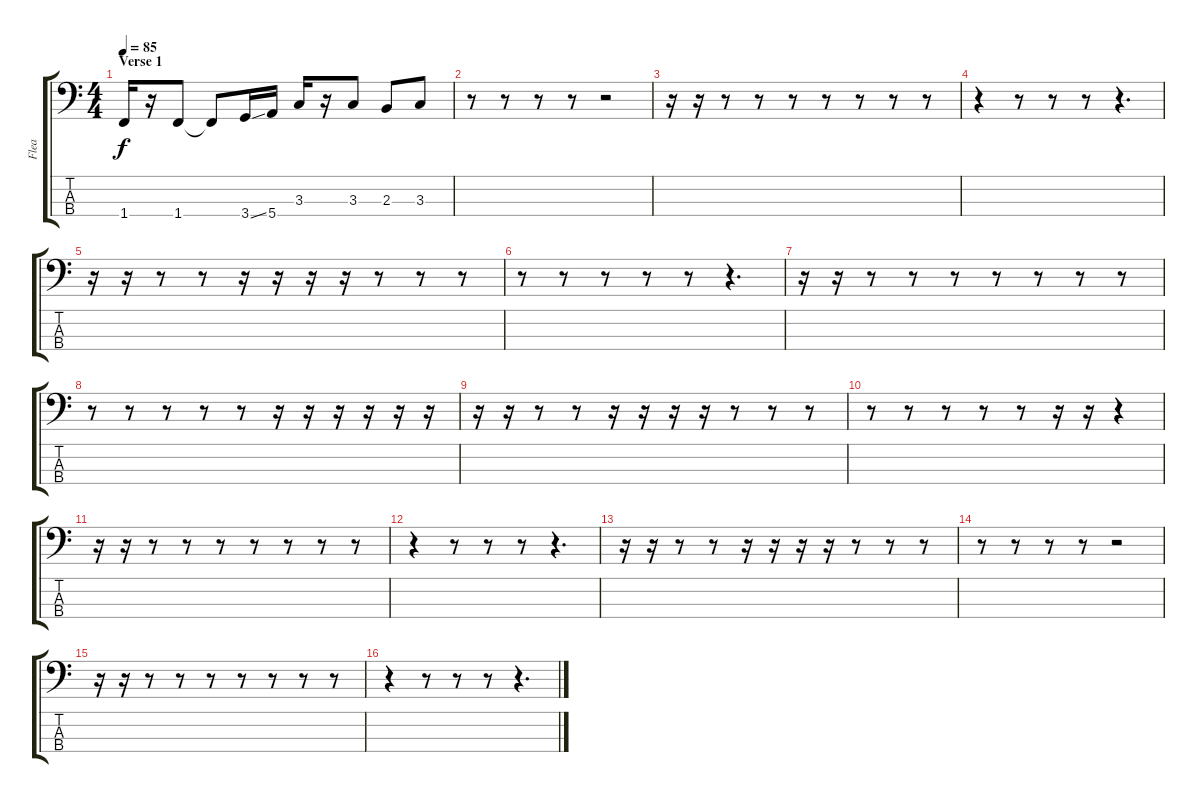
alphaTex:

\track ("Flea" "Flea") {instrument electricbassfinger}
\staff {score tabs}
\tuning (G2 D2 A1 E1) {hide}
\ts (4 4)
\section ("" "Verse 1")
\tempo 85
\clef f4
\ks c
1.4.16{dy f} r.16 1.4.8 1.4{t}.8 3.4{ss}.16 5.4.16 3.3.16 r.16 3.3.8 2.3.8 3.3.8 |
r.8 r.8 r.8 r.8 r.2 |
r.16 r.16 r.8 r.8 r.8 r.8 r.8 r.8 r.8 |
r.4 r.8 r.8 r.8 r.4{d} |
r.16 r.16 r.8 r.8 r.16 r.16 r.16 r.16 r.8 r.8 r.8 |
r.8 r.8 r.8 r.8 r.8 r.4{d} |
r.16 r.16 r.8 r.8 r.8 r.8 r.8 r.8 r.8 |
r.8 r.8 r.8 r.8 r.8 r.16 r.16 r.16 r.16 r.16 r.16 |
r.16 r.16 r.8 r.8 r.16 r.16 r.16 r.16 r.8 r.8 r.8 |
r.8 r.8 r.8 r.8 r.8 r.16 r.16 r.4 |
r.16 r.16 r.8 r.8 r.8 r.8 r.8 r.8 r.8 |
r.4 r.8 r.8 r.8 r.4{d} |
r.16 r.16 r.8 r.8 r.16 r.16 r.16 r.16 r.8 r.8 r.8 |
r.8 r.8 r.8 r.8 r.2 |
r.16 r.16 r.8 r.8 r.8 r.8 r.8 r.8 r.8 |
r.4 r.8 r.8 r.8 r.4{d}
